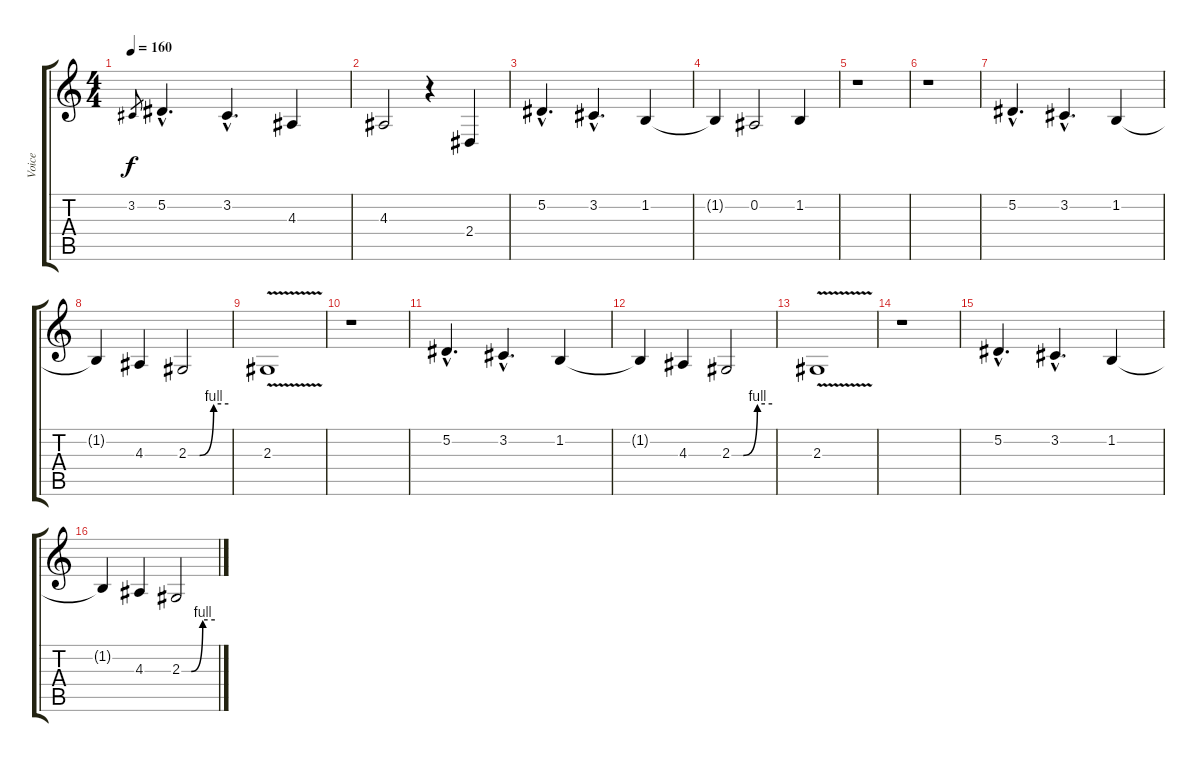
\track ("Voice" "Voice") {instrument lead1square}
\staff {score tabs}
\tuning (Eb4 Bb3 Gb3 Db3 Ab2 Eb2) {hide}
\ts (4 4)
\tempo 160
\clef g2
\ks c
3.2.8{gr dy f} 5.2{hac}.4{d} 3.2{hac}.4{d} 4.3.4 |
4.3.2 r.4 2.4.4 |
5.2{hac}.4{d} 3.2{hac}.4{d} 1.2.4 |
1.2{t}.4 0.2.2 1.2.4 |
r.1 |
r.1 |
5.2{hac}.4{d} 3.2{hac}.4{d} 1.2.4 |
1.2{t}.4 4.3.4 2.3{be (custom 0 0 17 0 38 4 60 4)}.2 |
2.3{v}.1 |
r.1 |
5.2{hac}.4{d} 3.2{hac}.4{d} 1.2.4 |
1.2{t}.4 4.3.4 2.3{be (custom 0 0 17 0 38 4 60 4)}.2 |
2.3{v}.1 |
r.1 |
5.2{hac}.4{d} 3.2{hac}.4{d} 1.2.4 |
1.2{t}.4 4.3.4 2.3{be (custom 0 0 17 0 38 4 60 4)}.2
